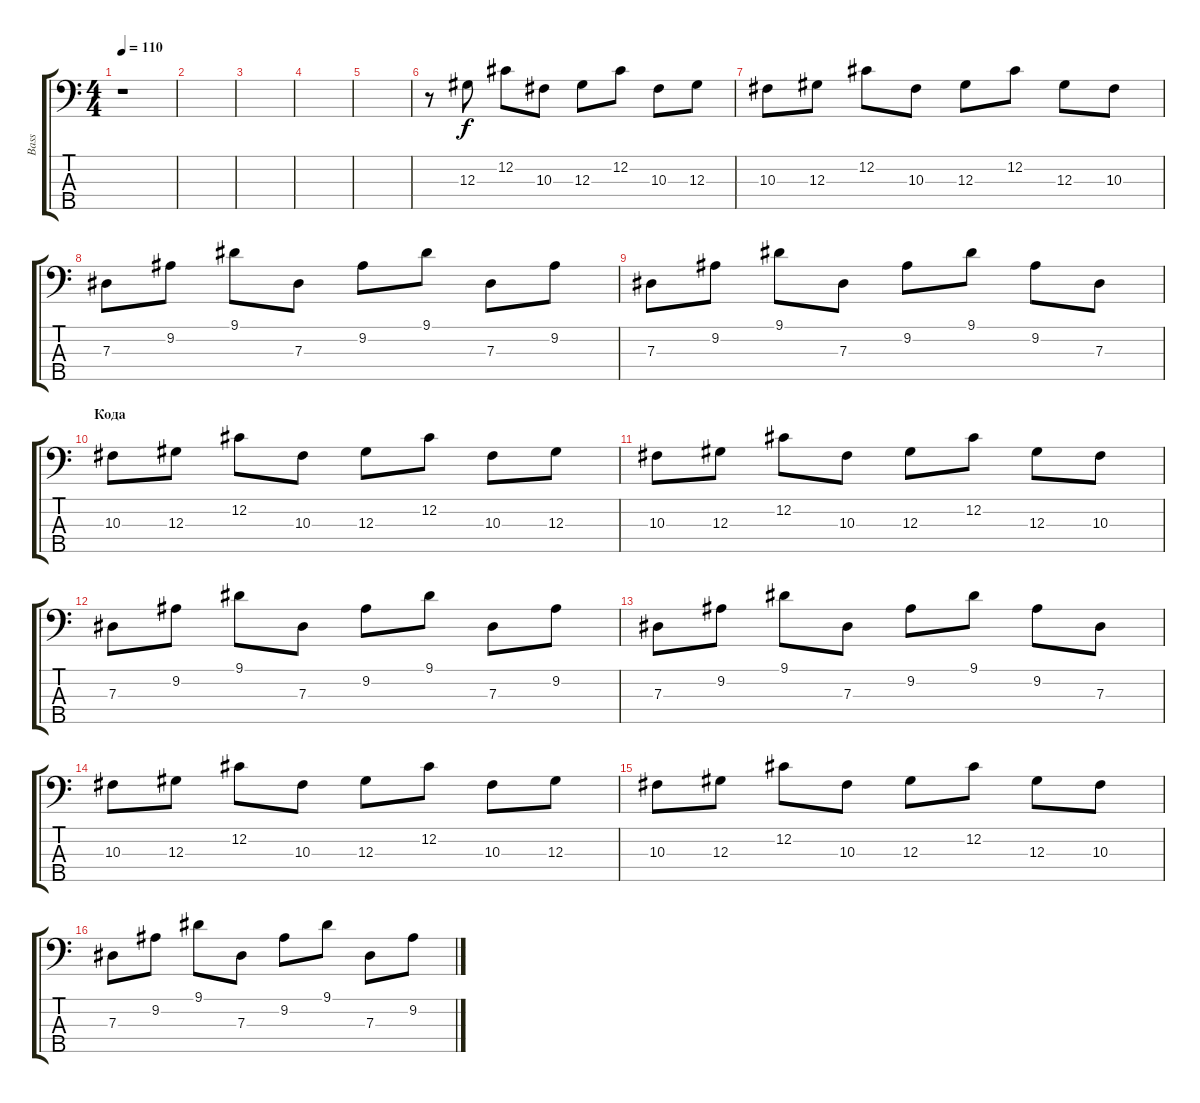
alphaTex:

\track ("Bass" "Bass") {instrument electricbassfinger}
\staff {score tabs}
\tuning (Gb2 Db2 Ab1 Eb1 Bb0) {hide}
\ts (4 4)
\tempo 110
\clef f4
\ks c
r.1{dy f volume 0} |
|
|
|
|
r.8 12.3.8{volume 8} 12.2.8 10.3.8 12.3.8 12.2.8 10.3.8 12.3.8 |
10.3.8 12.3.8 12.2.8 10.3.8 12.3.8 12.2.8 12.3.8 10.3.8 |
7.3.8 9.2.8 9.1.8 7.3.8 9.2.8 9.1.8 7.3.8 9.2.8 |
7.3.8 9.2.8 9.1.8 7.3.8 9.2.8 9.1.8 9.2.8 7.3.8 |
\section ("" "Кода")
10.3.8{volume 13} 12.3.8 12.2.8 10.3.8 12.3.8 12.2.8 10.3.8 12.3.8 |
10.3.8 12.3.8 12.2.8 10.3.8 12.3.8 12.2.8 12.3.8 10.3.8 |
7.3.8 9.2.8 9.1.8 7.3.8 9.2.8 9.1.8 7.3.8 9.2.8 |
7.3.8 9.2.8 9.1.8 7.3.8 9.2.8 9.1.8 9.2.8 7.3.8 |
10.3.8 12.3.8 12.2.8 10.3.8 12.3.8 12.2.8 10.3.8 12.3.8 |
10.3.8 12.3.8 12.2.8 10.3.8 12.3.8 12.2.8 12.3.8 10.3.8 |
7.3.8 9.2.8 9.1.8 7.3.8 9.2.8 9.1.8 7.3.8 9.2.8
